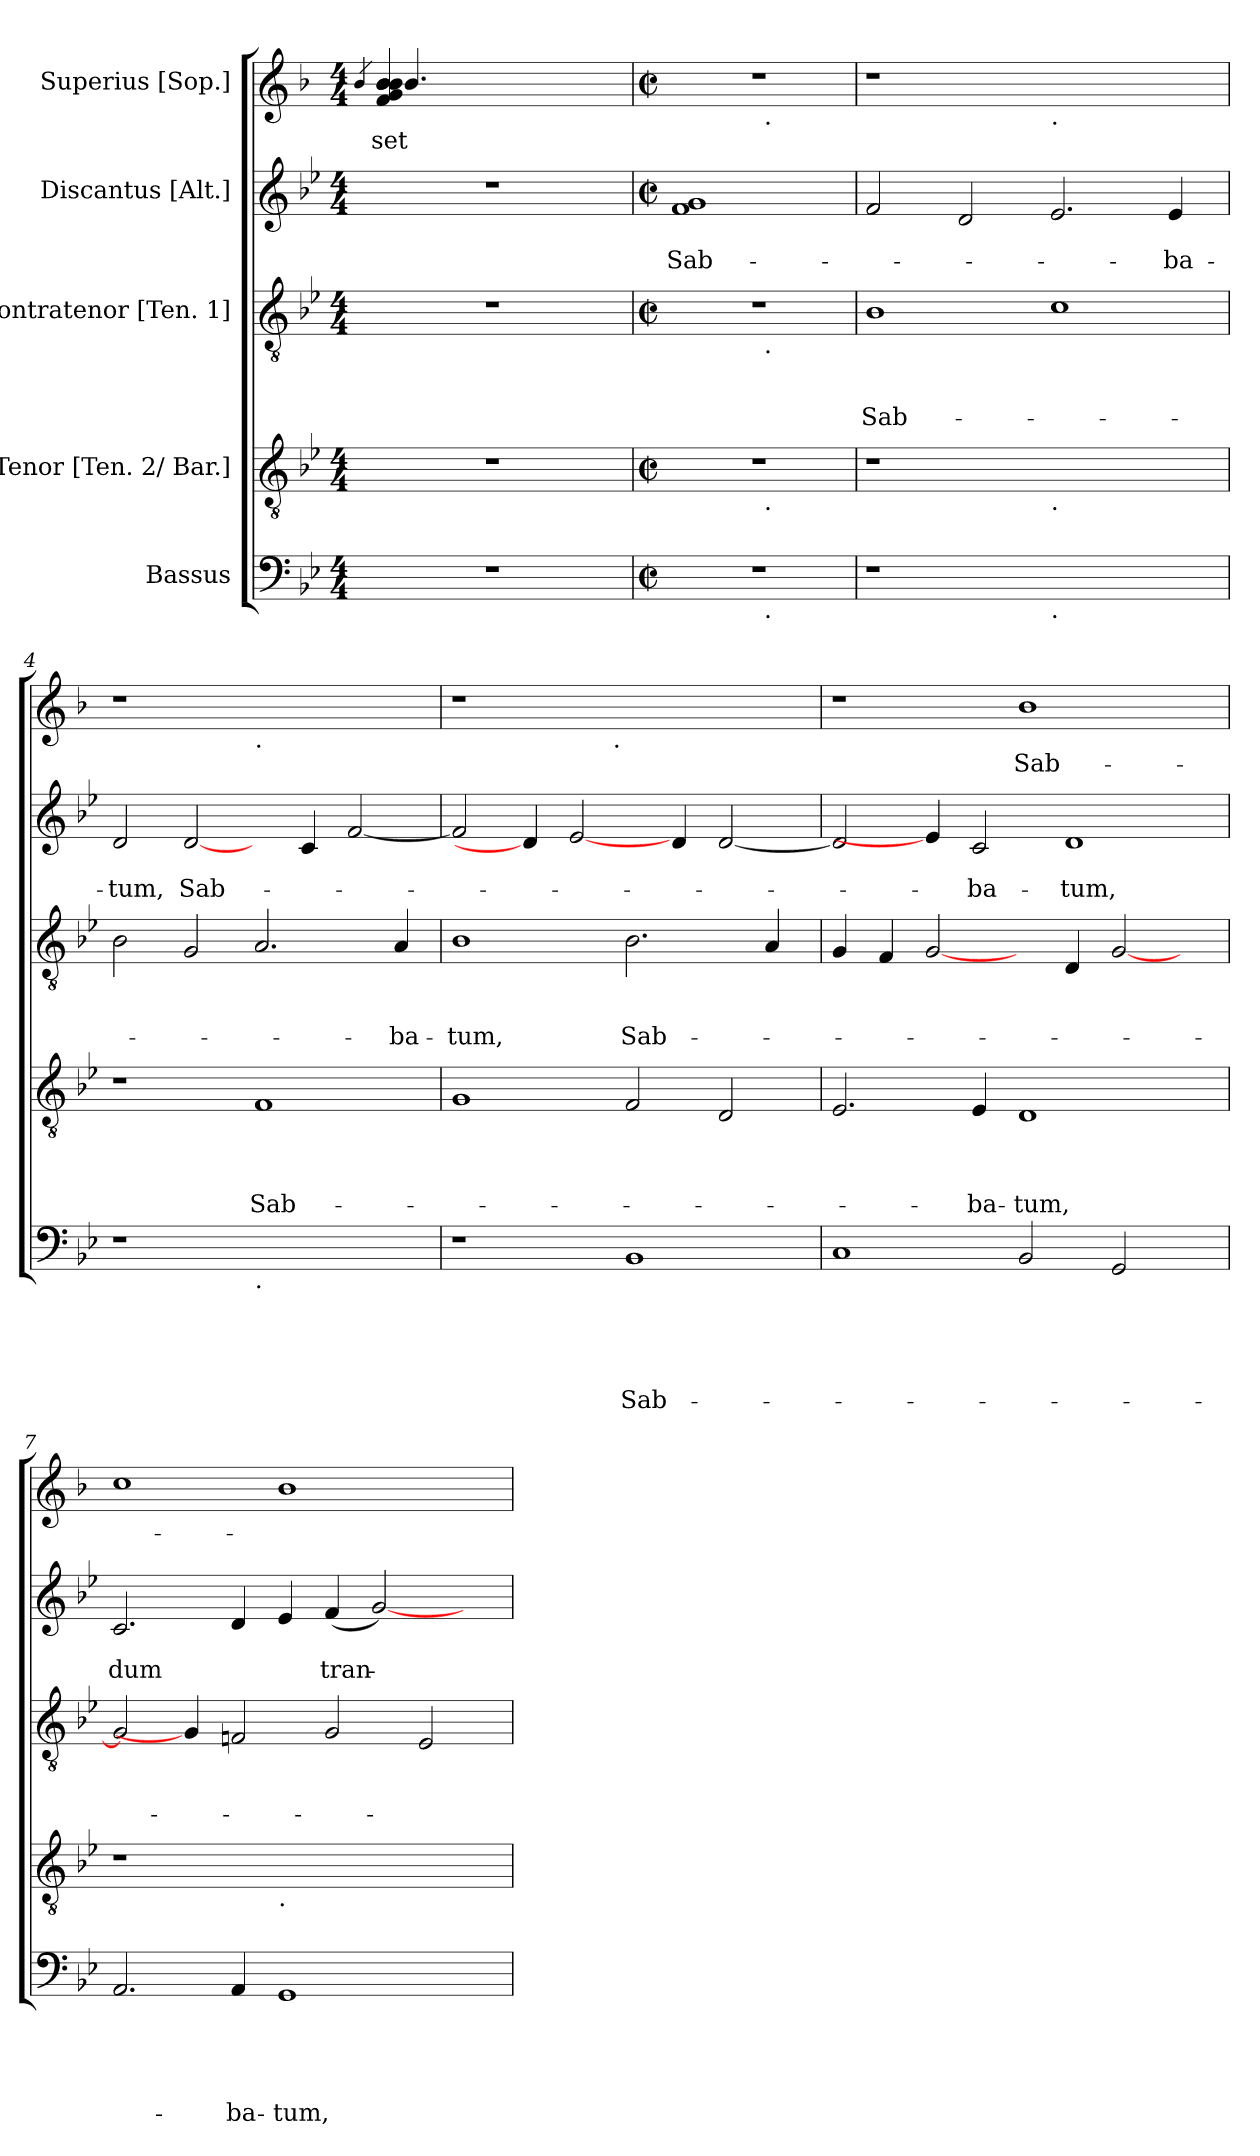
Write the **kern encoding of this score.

**kern	**text	**text	**text	**text	**text	**kern	**text	**text	**text	**text	**kern	**text	**text	**text	**kern	**text	**text	**kern	**text
*part5	*part5	*part5	*part5	*part5	*part5	*part4	*part4	*part4	*part4	*part4	*part3	*part3	*part3	*part3	*part2	*part2	*part2	*part1	*part1
*staff5	*staff5	*staff5	*staff5	*staff5	*staff5	*staff4	*staff4	*staff4	*staff4	*staff4	*staff3	*staff3	*staff3	*staff3	*staff2	*staff2	*staff2	*staff1	*staff1
*I"Bassus	*	*	*	*	*	*I"Tenor [Ten. 2/ Bar.]	*	*	*	*	*I"Contratenor [Ten. 1]	*	*	*	*I"Discantus [Alt.]	*	*	*I"Superius [Sop.]	*
*clefF4	*	*	*	*	*	*clefGv2	*	*	*	*	*clefGv2	*	*	*	*clefG2	*	*	*clefG2	*
*	*	*	*	*	*	*	*	*	*	*	*	*	*	*	*	*	*	*ITrd-3c-5	*
*k[b-e-]	*	*	*	*	*	*k[b-e-]	*	*	*	*	*k[b-e-]	*	*	*	*k[b-e-]	*	*	*k[b-e-]	*
*B-:	*	*	*	*	*	*B-:	*	*	*	*	*B-:	*	*	*	*B-:	*	*	*B-:	*
*M4/4	*	*	*	*	*	*M4/4	*	*	*	*	*M4/4	*	*	*	*M4/4	*	*	*M4/4	*
=1	=1	=1	=1	=1	=1	=1	=1	=1	=1	=1	=1	=1	=1	=1	=1	=1	=1	=1	=1
*	*	*	*	*	*	*	*	*	*	*	*	*	*	*	*	*	*	*^	*
.	.	.	.	.	.	.	.	.	.	.	.	.	.	.	.	.	.	.	4qee-/)	.
!	!	!	!	!	!	!	!	!	!	!	!	!	!	!	!	!	!	!	!	!LO:LY:b
1r	.	.	.	.	.	1r	.	.	.	.	1r	.	.	.	1r	.	.	((4b-/ 4cc/ 4ee-/ 4ee-/ 4ee-/	4.ee-/)	-set
.	.	.	.	.	.	.	.	.	.	.	.	.	.	.	.	.	.	2ryy	.	.
.	.	.	.	.	.	.	.	.	.	.	.	.	.	.	.	.	.	.	2ryy	.
.	.	.	.	.	.	.	.	.	.	.	.	.	.	.	.	.	.	8ryy	.	.
.	.	.	.	.	.	.	.	.	.	.	.	.	.	.	.	.	.	8ryy	8ryy	.
=2	=2	=2	=2	=2	=2	=2	=2	=2	=2	=2	=2	=2	=2	=2	=2	=2	=2	=2	=2	=2
*M2/2	*	*	*	*	*	*M2/2	*	*	*	*	*M2/2	*	*	*	*M2/2	*	*	*M2/2	*	*
*met(c|)	*	*	*	*	*	*met(c|)	*	*	*	*	*met(c|)	*	*	*	*met(c|)	*	*	*met(c|)	*	*
!	!	!	!	!	!	!	!	!	!	!	!	!	!	!	!	!	!LO:LY:b	!	!	!
*^	*	*	*	*	*	*^	*	*	*	*	*^	*	*	*	*	*	*	*	*	*
1r	2ryy	.	.	.	.	.	1r	2ryy	.	.	.	.	1r	2ryy	.	.	.	1f 1g	.	Sab-	1r	2ryy	.
!	!	!	!	!	!	!	!	!	!	!	!	!	!	!	!	!	!	!	!	!	!	!LO:TX:b:t=.	!
!	!	!	!	!	!	!	!	!	!	!	!	!	!	!LO:TX:b:t=.	!	!	!	!	!	!	!	!	!
!	!	!	!	!	!	!	!	!LO:TX:b:t=.	!	!	!	!	!	!	!	!	!	!	!	!	!	!	!
!	!LO:TX:b:t=.	!	!	!	!	!	!	!	!	!	!	!	!	!	!	!	!	!	!	!	!	!	!
.	2ryy	.	.	.	.	.	.	2ryy	.	.	.	.	.	2ryy	.	.	.	.	.	.	.	2ryy	.
=3	=3	=3	=3	=3	=3	=3	=3	=3	=3	=3	=3	=3	=3	=3	=3	=3	=3	=3	=3	=3	=3	=3	=3
!	!	!	!	!	!	!	!	!	!	!	!	!	!	!	!	!	!LO:LY:b	!	!	!	!	!	!
*v	*v	*	*	*	*	*	*	*	*	*	*	*	*v	*v	*	*	*	*	*	*	*v	*v	*
*	*	*	*	*	*	*v	*v	*	*	*	*	*	*	*	*	*	*	*	*	*
1r	.	.	.	.	.	1r	.	.	.	.	1B-	.	.	Sab-	2f/	.	.	1r	.
.	.	.	.	.	.	.	.	.	.	.	.	.	.	.	2d/	.	.	.	.
!	!	!	!	!	!	!	!	!	!	!	!	!	!	!	!	!	!	!LO:TX:b:t=.	!
!	!	!	!	!	!	!LO:TX:b:t=.	!	!	!	!	!	!	!	!	!	!	!	!	!
!LO:TX:b:t=.	!	!	!	!	!	!	!	!	!	!	!	!	!	!	!	!	!	!	!
1ryy	.	.	.	.	.	1ryy	.	.	.	.	1c	.	.	.	2.e-/	.	.	1ryy	.
!	!	!	!	!	!	!	!	!	!	!	!	!	!	!	!	!	!LO:LY:b	!	!
.	.	.	.	.	.	.	.	.	.	.	.	.	.	.	4e-/	.	-ba-	.	.
=4	=4	=4	=4	=4	=4	=4	=4	=4	=4	=4	=4	=4	=4	=4	=4	=4	=4	=4	=4
!	!	!	!	!	!	!	!	!	!	!	!	!	!	!	!	!	!LO:LY:b	!	!
1r	.	.	.	.	.	1r	.	.	.	.	2B-\	.	.	.	2d/	.	-tum,	1r	.
!	!	!	!	!	!	!	!	!	!	!	!	!	!	!	!	!	!LO:LY:b	!	!
.	.	.	.	.	.	.	.	.	.	.	2G/	.	.	.	[2d/	.	Sab-	.	.
!	!	!	!	!	!	!	!	!	!	!	!	!	!	!	!	!	!	!LO:TX:b:t=.	!
!LO:TX:b:t=.	!	!	!	!	!	!	!	!	!	!	!	!	!	!	!	!	!	!	!
!	!	!	!	!	!	!	!	!	!	!LO:LY:b	!	!	!	!	!	!	!	!	!
1ryy	.	.	.	.	.	1F	.	.	.	Sab-	2.A/	.	.	.	4ryy	.	.	1ryy	.
.	.	.	.	.	.	.	.	.	.	.	.	.	.	.	4c/	.	.	.	.
.	.	.	.	.	.	.	.	.	.	.	.	.	.	.	[<2f/	.	.	.	.
!	!	!	!	!	!	!	!	!	!	!	!	!	!	!LO:LY:b	!	!	!	!	!
.	.	.	.	.	.	.	.	.	.	.	4A/	.	.	-ba-	.	.	.	.	.
=5	=5	=5	=5	=5	=5	=5	=5	=5	=5	=5	=5	=5	=5	=5	=5	=5	=5	=5	=5
!	!	!	!	!	!	!	!	!	!	!	!	!	!	!LO:LY:b	!	!	!	!	!
*	*	*	*	*	*	*	*	*	*	*	*	*	*	*	*	*	*	*^	*
1r	.	.	.	.	.	1G	.	.	.	.	1B-	.	.	-tum,	2f/]	.	.	1r	2ryy	.
.	.	.	.	.	.	.	.	.	.	.	.	.	.	.	4d/]	.	.	.	4...ryy	.
.	.	.	.	.	.	.	.	.	.	.	.	.	.	.	[2e-/	.	.	.	.	.
!	!	!	!	!	!	!	!	!	!	!	!	!	!	!	!	!	!	!	!LO:TX:b:t=.	!
.	.	.	.	.	.	.	.	.	.	.	.	.	.	.	.	.	.	.	1ryy	.
!	!	!	!	!	!LO:LY:b	!	!	!	!	!	!	!	!	!LO:LY:b	!	!	!	!	!	!
1BB-	.	.	.	.	Sab-	2F/	.	.	.	.	2.B-\	.	.	Sab-	.	.	.	1ryy	.	.
.	.	.	.	.	.	.	.	.	.	.	.	.	.	.	4d/	.	.	.	.	.
.	.	.	.	.	.	2D/	.	.	.	.	.	.	.	.	[<2d/	.	.	.	.	.
.	.	.	.	.	.	.	.	.	.	.	4A/	.	.	.	.	.	.	.	.	.
.	.	.	.	.	.	.	.	.	.	.	.	.	.	.	.	.	.	.	32ryy	.
*	*	*	*	*	*	*	*	*	*	*	*	*	*	*	*	*	*	*v	*v	*
!!LO:LB:g=z
=6	=6	=6	=6	=6	=6	=6	=6	=6	=6	=6	=6	=6	=6	=6	=6	=6	=6	=6	=6
1C	.	.	.	.	.	2.E-/	.	.	.	.	4G/	.	.	.	2d/]	.	.	1r	.
.	.	.	.	.	.	.	.	.	.	.	4F/	.	.	.	.	.	.	.	.
.	.	.	.	.	.	.	.	.	.	.	[2G/	.	.	.	4e-/]	.	.	.	.
!	!	!	!	!	!	!	!	!	!	!LO:LY:b	!	!	!	!	!	!	!LO:LY:b	!	!
.	.	.	.	.	.	4E-/	.	.	.	-ba-	.	.	.	.	2c/	.	-ba-	.	.
!	!	!	!	!	!	!	!	!	!	!LO:LY:b	!	!	!	!	!	!	!	!	!LO:LY:b
2BB-/	.	.	.	.	.	1D	.	.	.	-tum,	4ryy	.	.	.	.	.	.	1ee-	Sab-
!	!	!	!	!	!	!	!	!	!	!	!	!	!	!	!	!	!LO:LY:b	!	!
.	.	.	.	.	.	.	.	.	.	.	4D/	.	.	.	1d	.	-tum,	.	.
2GG/	.	.	.	.	.	.	.	.	.	.	[<2G/	.	.	.	.	.	.	.	.
4ryy	.	.	.	.	.	4ryy	.	.	.	.	4ryy	.	.	.	.	.	.	4ryy	.
=7	=7	=7	=7	=7	=7	=7	=7	=7	=7	=7	=7	=7	=7	=7	=7	=7	=7	=7	=7
!	!	!	!	!	!	!	!	!	!	!	!	!	!	!	!	!	!LO:LY:b	!	!
2.AA/	.	.	.	.	.	1r	.	.	.	.	2G/]	.	.	.	2.c/	.	dum	1ff	.
.	.	.	.	.	.	.	.	.	.	.	4G/]	.	.	.	.	.	.	.	.
!	!	!	!	!	!LO:LY:b	!	!	!	!	!	!	!	!	!	!	!	!	!	!
4AA/	.	.	.	.	-ba-	.	.	.	.	.	2Fn/	.	.	.	4d/	.	.	.	.
!	!	!	!	!	!	!LO:TX:b:t=.	!	!	!	!	!	!	!	!	!	!	!	!	!
!	!	!	!	!	!LO:LY:b	!	!	!	!	!	!	!	!	!	!	!	!	!	!
1GG	.	.	.	.	-tum,	1ryy	.	.	.	.	.	.	.	.	4e-/	.	.	1ee-	.
!	!	!	!	!	!	!	!	!	!	!	!	!	!	!	!	!	!LO:LY:b	!	!
.	.	.	.	.	.	.	.	.	.	.	2G/	.	.	.	(<4f/	.	tran-	.	.
.	.	.	.	.	.	.	.	.	.	.	.	.	.	.	[<2g/)	.	.	.	.
.	.	.	.	.	.	.	.	.	.	.	2E-/	.	.	.	.	.	.	.	.
4ryy	.	.	.	.	.	4ryy	.	.	.	.	.	.	.	.	4ryy	.	.	4ryy	.
=	=	=	=	=	=	=	=	=	=	=	=	=	=	=	=	=	=	=	=
*-	*-	*-	*-	*-	*-	*-	*-	*-	*-	*-	*-	*-	*-	*-	*-	*-	*-	*-	*-
